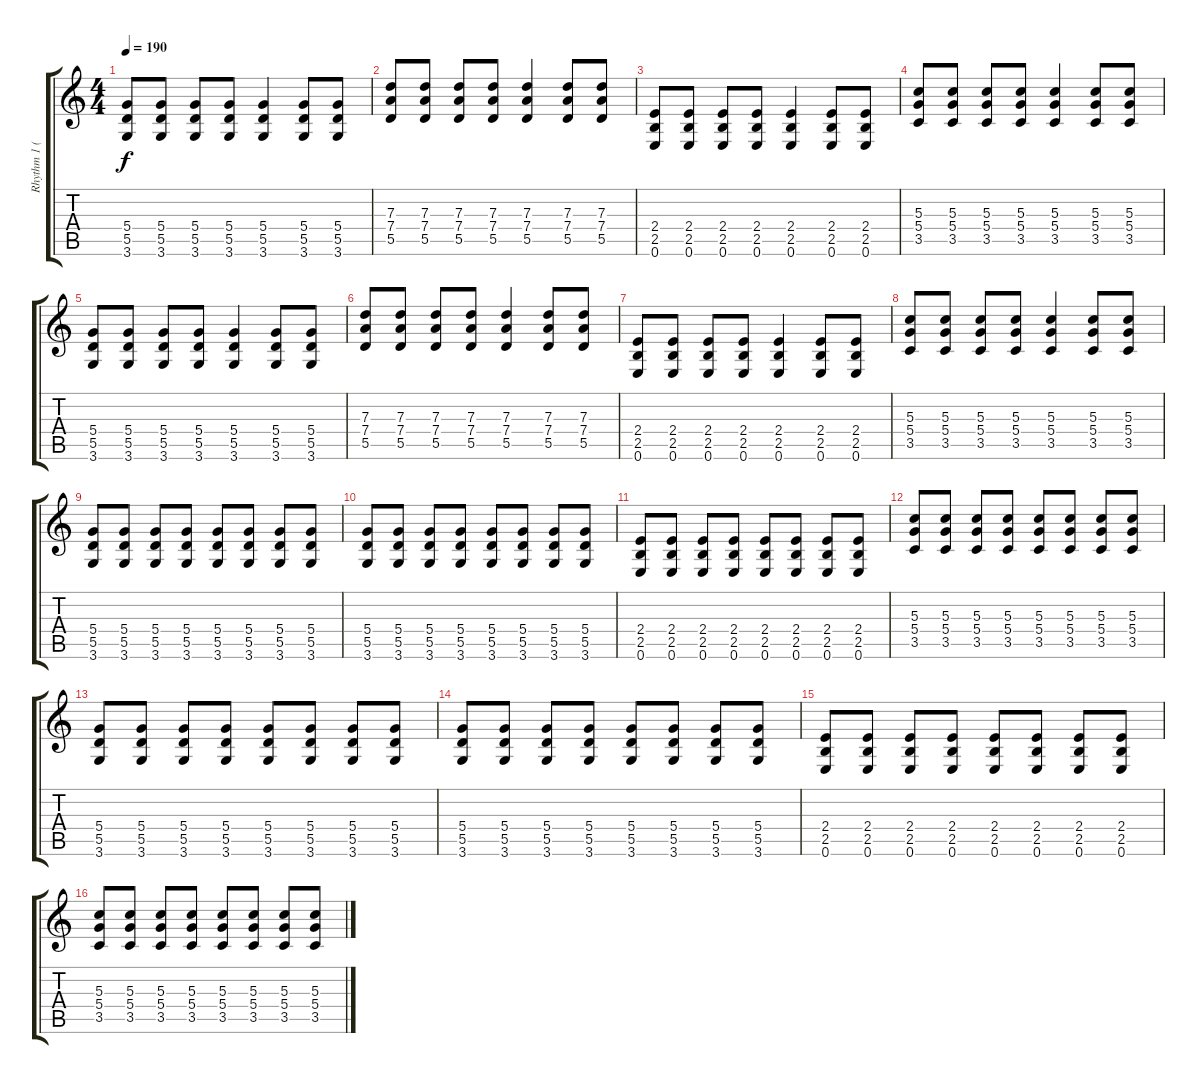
\track ("Rhythm 1 (Tom)" "Rhythm 1 (") {instrument distortionguitar}
\staff {score tabs}
\tuning (E4 B3 G3 D3 A2 E2) {hide}
\ts (4 4)
\tempo 190
\clef g2
\ks c
(5.4 5.5 3.6).8{dy f} (5.4 5.5 3.6).8 (5.4 5.5 3.6).8 (5.4 5.5 3.6).8 (5.4 5.5 3.6).4 (5.4 5.5 3.6).8 (5.4 5.5 3.6).8 |
(7.3 7.4 5.5).8 (7.3 7.4 5.5).8 (7.3 7.4 5.5).8 (7.3 7.4 5.5).8 (7.3 7.4 5.5).4 (7.3 7.4 5.5).8 (7.3 7.4 5.5).8 |
(2.4 2.5 0.6).8 (2.4 2.5 0.6).8 (2.4 2.5 0.6).8 (2.4 2.5 0.6).8 (2.4 2.5 0.6).4 (2.4 2.5 0.6).8 (2.4 2.5 0.6).8 |
(5.3 5.4 3.5).8 (5.3 5.4 3.5).8 (5.3 5.4 3.5).8 (5.3 5.4 3.5).8 (5.3 5.4 3.5).4 (5.3 5.4 3.5).8 (5.3 5.4 3.5).8 |
(5.4 5.5 3.6).8 (5.4 5.5 3.6).8 (5.4 5.5 3.6).8 (5.4 5.5 3.6).8 (5.4 5.5 3.6).4 (5.4 5.5 3.6).8 (5.4 5.5 3.6).8 |
(7.3 7.4 5.5).8 (7.3 7.4 5.5).8 (7.3 7.4 5.5).8 (7.3 7.4 5.5).8 (7.3 7.4 5.5).4 (7.3 7.4 5.5).8 (7.3 7.4 5.5).8 |
(2.4 2.5 0.6).8 (2.4 2.5 0.6).8 (2.4 2.5 0.6).8 (2.4 2.5 0.6).8 (2.4 2.5 0.6).4 (2.4 2.5 0.6).8 (2.4 2.5 0.6).8 |
(5.3 5.4 3.5).8 (5.3 5.4 3.5).8 (5.3 5.4 3.5).8 (5.3 5.4 3.5).8 (5.3 5.4 3.5).4 (5.3 5.4 3.5).8 (5.3 5.4 3.5).8 |
(5.4 5.5 3.6).8 (5.4 5.5 3.6).8 (5.4 5.5 3.6).8 (5.4 5.5 3.6).8 (5.4 5.5 3.6).8 (5.4 5.5 3.6).8 (5.4 5.5 3.6).8 (5.4 5.5 3.6).8 |
(5.4 5.5 3.6).8 (5.4 5.5 3.6).8 (5.4 5.5 3.6).8 (5.4 5.5 3.6).8 (5.4 5.5 3.6).8 (5.4 5.5 3.6).8 (5.4 5.5 3.6).8 (5.4 5.5 3.6).8 |
(2.4 2.5 0.6).8 (2.4 2.5 0.6).8 (2.4 2.5 0.6).8 (2.4 2.5 0.6).8 (2.4 2.5 0.6).8 (2.4 2.5 0.6).8 (2.4 2.5 0.6).8 (2.4 2.5 0.6).8 |
(5.3 5.4 3.5).8 (5.3 5.4 3.5).8 (5.3 5.4 3.5).8 (5.3 5.4 3.5).8 (5.3 5.4 3.5).8 (5.3 5.4 3.5).8 (5.3 5.4 3.5).8 (5.3 5.4 3.5).8 |
(5.4 5.5 3.6).8 (5.4 5.5 3.6).8 (5.4 5.5 3.6).8 (5.4 5.5 3.6).8 (5.4 5.5 3.6).8 (5.4 5.5 3.6).8 (5.4 5.5 3.6).8 (5.4 5.5 3.6).8 |
(5.4 5.5 3.6).8 (5.4 5.5 3.6).8 (5.4 5.5 3.6).8 (5.4 5.5 3.6).8 (5.4 5.5 3.6).8 (5.4 5.5 3.6).8 (5.4 5.5 3.6).8 (5.4 5.5 3.6).8 |
(2.4 2.5 0.6).8 (2.4 2.5 0.6).8 (2.4 2.5 0.6).8 (2.4 2.5 0.6).8 (2.4 2.5 0.6).8 (2.4 2.5 0.6).8 (2.4 2.5 0.6).8 (2.4 2.5 0.6).8 |
(5.3 5.4 3.5).8 (5.3 5.4 3.5).8 (5.3 5.4 3.5).8 (5.3 5.4 3.5).8 (5.3 5.4 3.5).8 (5.3 5.4 3.5).8 (5.3 5.4 3.5).8 (5.3 5.4 3.5).8
